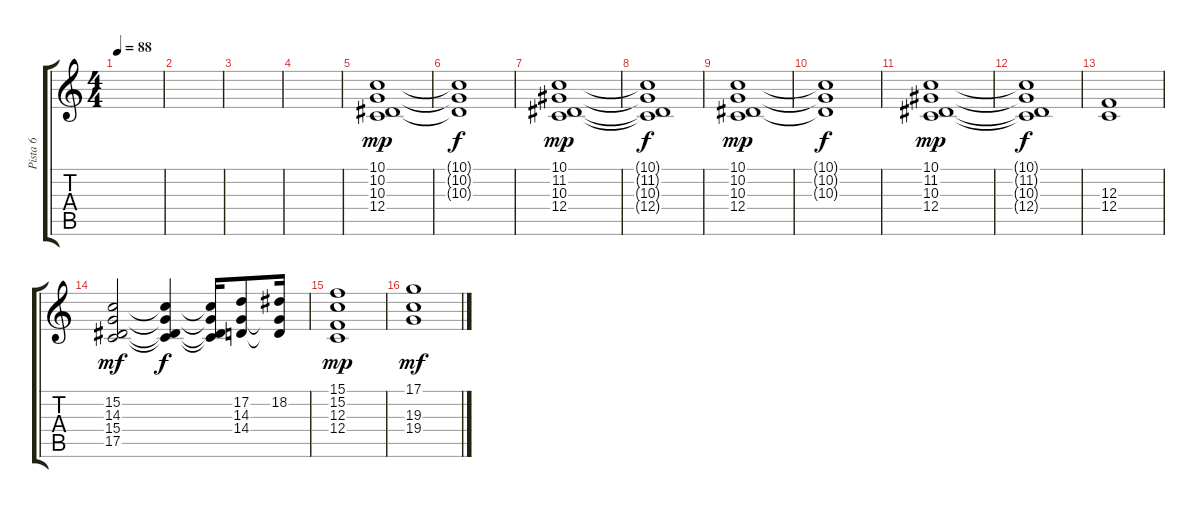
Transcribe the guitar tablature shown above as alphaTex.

\track ("Pista 6" "Pista 6") {instrument synthstrings2}
\staff {score tabs}
\tuning (D4 A3 F3 C3 G2 C2) {hide}
\ts (4 4)
\tempo 88
\clef g2
\ks c
|
|
|
|
(10.1 10.2 10.3 12.4).1{dy mp} |
(10.1{t} 10.2{t} 10.3{t}).1{dy f} |
(10.1 11.2 10.3 12.4).1{dy mp} |
(10.1{t} 11.2{t} 10.3{t} 12.4{t}).1{dy f} |
(10.1 10.2 10.3 12.4).1{dy mp} |
(10.1{t} 10.2{t} 10.3{t}).1{dy f} |
(10.1 11.2 10.3 12.4).1{dy mp} |
(10.1{t} 11.2{t} 10.3{t} 12.4{t}).1{dy f} |
(12.3 12.4).1 |
(15.2 14.3 15.4 17.5).2{dy mf volume 10} (15.2{t} 14.3{t} 15.4{t} 17.5{t}).4{dy f} (15.2{t} 14.3{t} 15.4{t} 17.5{t}).16 (17.2 14.3 14.4).8 (18.2 14.3{t} 14.4{t}).16 |
(15.1 15.2 12.3 12.4).1{dy mp} |
(17.1 19.3 19.4).1{dy mf}
